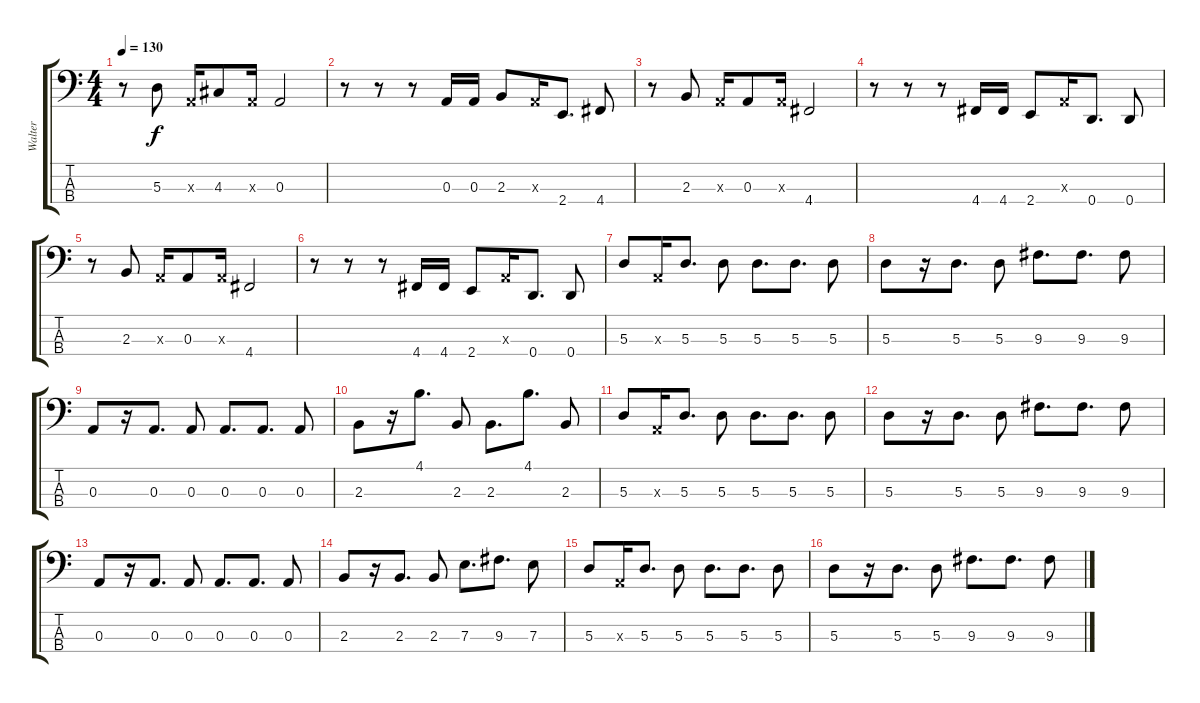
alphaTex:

\track ("Walter" "Walter") {instrument electricbassfinger}
\staff {score tabs}
\tuning (G2 D2 A1 D1) {hide}
\ts (4 4)
\tempo 130
\clef f4
\ks c
r.8{dy f} 5.3.8 0.3{x}.16 4.3.8 0.3{x}.16 0.3.2 |
r.8 r.8 r.8 0.3.16 0.3.16 2.3.8 0.3{x}.16 2.4.8{d} 4.4.8 |
r.8 2.3.8 0.3{x}.16 0.3.8 0.3{x}.16 4.4.2 |
r.8 r.8 r.8 4.4.16 4.4.16 2.4.8 0.3{x}.16 0.4.8{d} 0.4.8 |
r.8 2.3.8 0.3{x}.16 0.3.8 0.3{x}.16 4.4.2 |
r.8 r.8 r.8 4.4.16 4.4.16 2.4.8 0.3{x}.16 0.4.8{d} 0.4.8 |
5.3.8 0.3{x}.16 5.3.8{d} 5.3.8 5.3.8{d} 5.3.8{d} 5.3.8 |
5.3.8 r.16 5.3.8{d} 5.3.8 9.3.8{d} 9.3.8{d} 9.3.8 |
0.3.8 r.16 0.3.8{d} 0.3.8 0.3.8{d} 0.3.8{d} 0.3.8 |
2.3.8 r.16 4.1.8{d} 2.3.8 2.3.8{d} 4.1.8{d} 2.3.8 |
5.3.8 0.3{x}.16 5.3.8{d} 5.3.8 5.3.8{d} 5.3.8{d} 5.3.8 |
5.3.8 r.16 5.3.8{d} 5.3.8 9.3.8{d} 9.3.8{d} 9.3.8 |
0.3.8 r.16 0.3.8{d} 0.3.8 0.3.8{d} 0.3.8{d} 0.3.8 |
2.3.8 r.16 2.3.8{d} 2.3.8 7.3.8{d} 9.3.8{d} 7.3.8 |
5.3.8 0.3{x}.16 5.3.8{d} 5.3.8 5.3.8{d} 5.3.8{d} 5.3.8 |
5.3.8 r.16 5.3.8{d} 5.3.8 9.3.8{d} 9.3.8{d} 9.3.8
